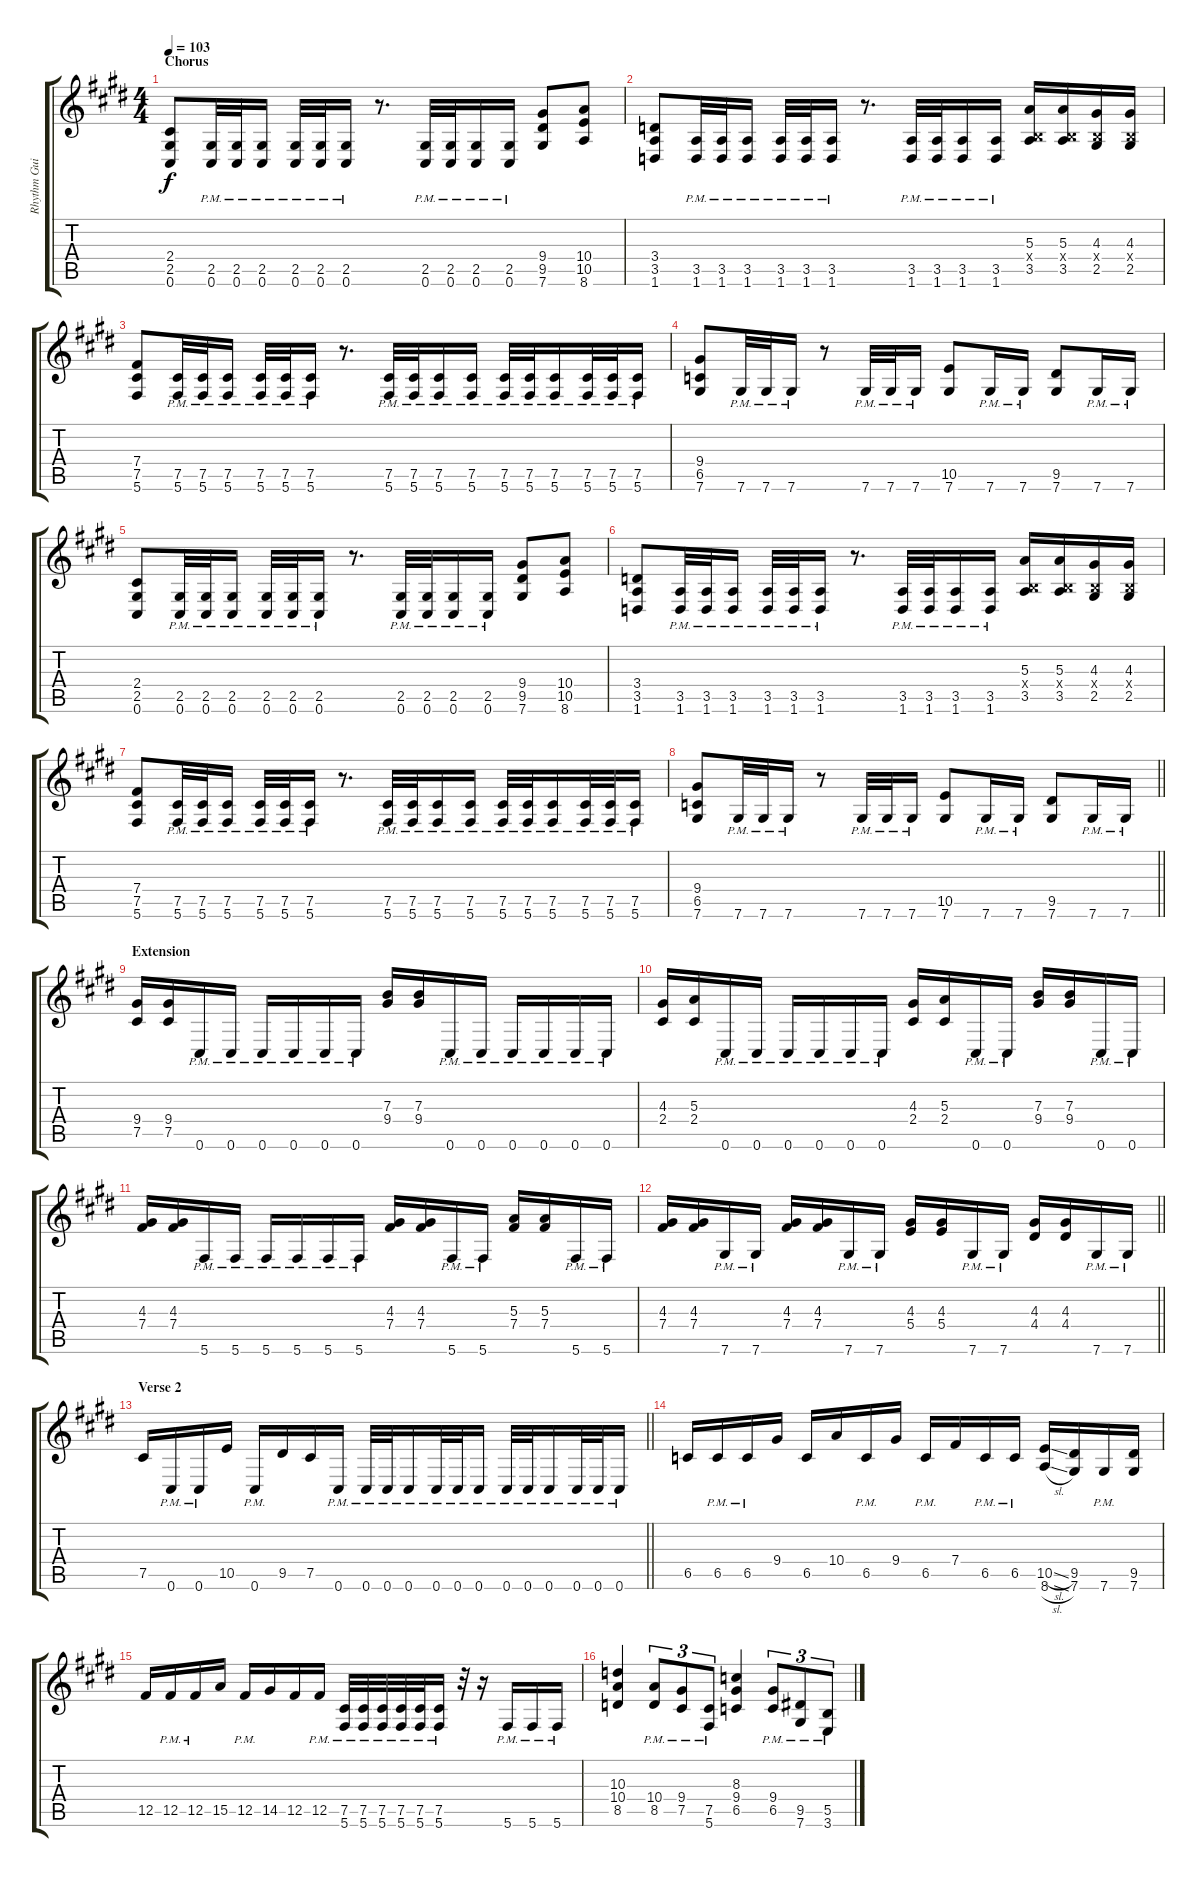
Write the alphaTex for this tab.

\track ("Rhythm Guitar" "Rhythm Gui") {instrument distortionguitar}
\staff {score tabs}
\tuning (Db4 Ab3 E3 B2 Gb2 Db2) {hide}
\ts (4 4)
\section ("" "Chorus")
\tempo 103
\clef g2
\ks c#minor
(2.4 2.5 0.6).8{dy f} (2.5{pm} 0.6{pm}).32 (2.5{pm} 0.6{pm}).32 (2.5{pm} 0.6{pm}).16 (2.5{pm} 0.6{pm}).32 (2.5{pm} 0.6{pm}).32 (2.5{pm} 0.6{pm}).16 r.8{d} (2.5{pm} 0.6{pm}).32 (2.5{pm} 0.6{pm}).32 (2.5{pm} 0.6{pm}).16 (2.5{pm} 0.6{pm}).16 (9.4 9.5 7.6).8 (10.4 10.5 8.6).8 |
(3.4 3.5 1.6).8 (3.5{pm} 1.6{pm}).32 (3.5{pm} 1.6{pm}).32 (3.5{pm} 1.6{pm}).16 (3.5{pm} 1.6{pm}).32 (3.5{pm} 1.6{pm}).32 (3.5{pm} 1.6{pm}).16 r.8{d} (3.5{pm} 1.6{pm}).32 (3.5{pm} 1.6{pm}).32 (3.5{pm} 1.6{pm}).16 (3.5{pm} 1.6{pm}).16 (5.3 0.4{x} 3.5).16 (5.3 0.4{x} 3.5).16 (4.3 0.4{x} 2.5).16 (4.3 0.4{x} 2.5).16 |
(7.4 7.5 5.6).8 (7.5{pm} 5.6{pm}).32 (7.5{pm} 5.6{pm}).32 (7.5{pm} 5.6{pm}).16 (7.5{pm} 5.6{pm}).32 (7.5{pm} 5.6{pm}).32 (7.5{pm} 5.6{pm}).16 r.8{d} (7.5{pm} 5.6{pm}).32 (7.5{pm} 5.6{pm}).32 (7.5{pm} 5.6{pm}).16 (7.5{pm} 5.6{pm}).16 (7.5{pm} 5.6{pm}).32 (7.5{pm} 5.6{pm}).32 (7.5{pm} 5.6{pm}).16 (7.5{pm} 5.6{pm}).32 (7.5{pm} 5.6{pm}).32 (7.5{pm} 5.6{pm}).16 |
(9.4 6.5 7.6).8 7.6{pm}.32 7.6{pm}.32 7.6{pm}.16 r.8 7.6{pm}.32 7.6{pm}.32 7.6{pm}.16 (10.5 7.6).8 7.6{pm}.16 7.6{pm}.16 (9.5 7.6).8 7.6{pm}.16 7.6{pm}.16 |
(2.4 2.5 0.6).8 (2.5{pm} 0.6{pm}).32 (2.5{pm} 0.6{pm}).32 (2.5{pm} 0.6{pm}).16 (2.5{pm} 0.6{pm}).32 (2.5{pm} 0.6{pm}).32 (2.5{pm} 0.6{pm}).16 r.8{d} (2.5{pm} 0.6{pm}).32 (2.5{pm} 0.6{pm}).32 (2.5{pm} 0.6{pm}).16 (2.5{pm} 0.6{pm}).16 (9.4 9.5 7.6).8 (10.4 10.5 8.6).8 |
(3.4 3.5 1.6).8 (3.5{pm} 1.6{pm}).32 (3.5{pm} 1.6{pm}).32 (3.5{pm} 1.6{pm}).16 (3.5{pm} 1.6{pm}).32 (3.5{pm} 1.6{pm}).32 (3.5{pm} 1.6{pm}).16 r.8{d} (3.5{pm} 1.6{pm}).32 (3.5{pm} 1.6{pm}).32 (3.5{pm} 1.6{pm}).16 (3.5{pm} 1.6{pm}).16 (5.3 0.4{x} 3.5).16 (5.3 0.4{x} 3.5).16 (4.3 0.4{x} 2.5).16 (4.3 0.4{x} 2.5).16 |
(7.4 7.5 5.6).8 (7.5{pm} 5.6{pm}).32 (7.5{pm} 5.6{pm}).32 (7.5{pm} 5.6{pm}).16 (7.5{pm} 5.6{pm}).32 (7.5{pm} 5.6{pm}).32 (7.5{pm} 5.6{pm}).16 r.8{d} (7.5{pm} 5.6{pm}).32 (7.5{pm} 5.6{pm}).32 (7.5{pm} 5.6{pm}).16 (7.5{pm} 5.6{pm}).16 (7.5{pm} 5.6{pm}).32 (7.5{pm} 5.6{pm}).32 (7.5{pm} 5.6{pm}).16 (7.5{pm} 5.6{pm}).32 (7.5{pm} 5.6{pm}).32 (7.5{pm} 5.6{pm}).16 |
\barLineRight lightlight
(9.4 6.5 7.6).8 7.6{pm}.32 7.6{pm}.32 7.6{pm}.16 r.8 7.6{pm}.32 7.6{pm}.32 7.6{pm}.16 (10.5 7.6).8 7.6{pm}.16 7.6{pm}.16 (9.5 7.6).8 7.6{pm}.16 7.6{pm}.16 |
\section ("" "Extension")
(9.4 7.5).16 (9.4 7.5).16 0.6{pm}.16 0.6{pm}.16 0.6{pm}.16 0.6{pm}.16 0.6{pm}.16 0.6{pm}.16 (7.3 9.4).16 (7.3 9.4).16 0.6{pm}.16 0.6{pm}.16 0.6{pm}.16 0.6{pm}.16 0.6{pm}.16 0.6{pm}.16 |
(4.3 2.4).16 (5.3 2.4).16 0.6{pm}.16 0.6{pm}.16 0.6{pm}.16 0.6{pm}.16 0.6{pm}.16 0.6{pm}.16 (4.3 2.4).16 (5.3 2.4).16 0.6{pm}.16 0.6{pm}.16 (7.3 9.4).16 (7.3 9.4).16 0.6{pm}.16 0.6{pm}.16 |
(4.3 7.4).16 (4.3 7.4).16 5.6{pm}.16 5.6{pm}.16 5.6{pm}.16 5.6{pm}.16 5.6{pm}.16 5.6{pm}.16 (4.3 7.4).16 (4.3 7.4).16 5.6{pm}.16 5.6{pm}.16 (5.3 7.4).16 (5.3 7.4).16 5.6{pm}.16 5.6{pm}.16 |
\barLineRight lightlight
(4.3 7.4).16 (4.3 7.4).16 7.6{pm}.16 7.6{pm}.16 (4.3 7.4).16 (4.3 7.4).16 7.6{pm}.16 7.6{pm}.16 (4.3 5.4).16 (4.3 5.4).16 7.6{pm}.16 7.6{pm}.16 (4.3 4.4).16 (4.3 4.4).16 7.6{pm}.16 7.6{pm}.16 |
\section ("" "Verse 2")
\barLineRight lightlight
7.5.16 0.6{pm}.16 0.6{pm}.16 10.5.16 0.6{pm}.16 9.5.16 7.5.16 0.6{pm}.16 0.6{pm}.32 0.6{pm}.32 0.6{pm}.16 0.6{pm}.32 0.6{pm}.32 0.6{pm}.16 0.6{pm}.32 0.6{pm}.32 0.6{pm}.16 0.6{pm}.32 0.6{pm}.32 0.6{pm}.16 |
6.5.16 6.5{pm}.16 6.5{pm}.16 9.4.16 6.5.16 10.4.16 6.5{pm}.16 9.4.16 6.5{pm}.16 7.4.16 6.5{pm}.16 6.5{pm}.16 (10.5{sl} 8.6{sl}).16 (9.5 7.6).16 7.6{pm}.16 (9.5 7.6).16 |
12.5.16 12.5{pm}.16 12.5{pm}.16 15.5.16 12.5{pm}.16 14.5.16 12.5.16 12.5{pm}.16 (7.5{pm} 5.6{pm}).32 (7.5{pm} 5.6{pm}).32 (7.5{pm} 5.6{pm}).32 (7.5{pm} 5.6{pm}).32 (7.5{pm} 5.6{pm}).32 (7.5{pm} 5.6{pm}).16 r.32 r.16 5.6{pm}.16 5.6{pm}.16 5.6{pm}.16 |
(10.3 10.4 8.5).4 (10.4{pm} 8.5{pm}).8{tu (3 2)} (9.4{pm} 7.5{pm}).8{tu (3 2)} (7.5{pm} 5.6{pm}).8{tu (3 2)} (8.3 9.4 6.5).4 (9.4{pm} 6.5).8{tu (3 2)} (9.5{pm} 7.6{pm}).8{tu (3 2)} (5.5{pm} 3.6{pm}).8{tu (3 2)}
